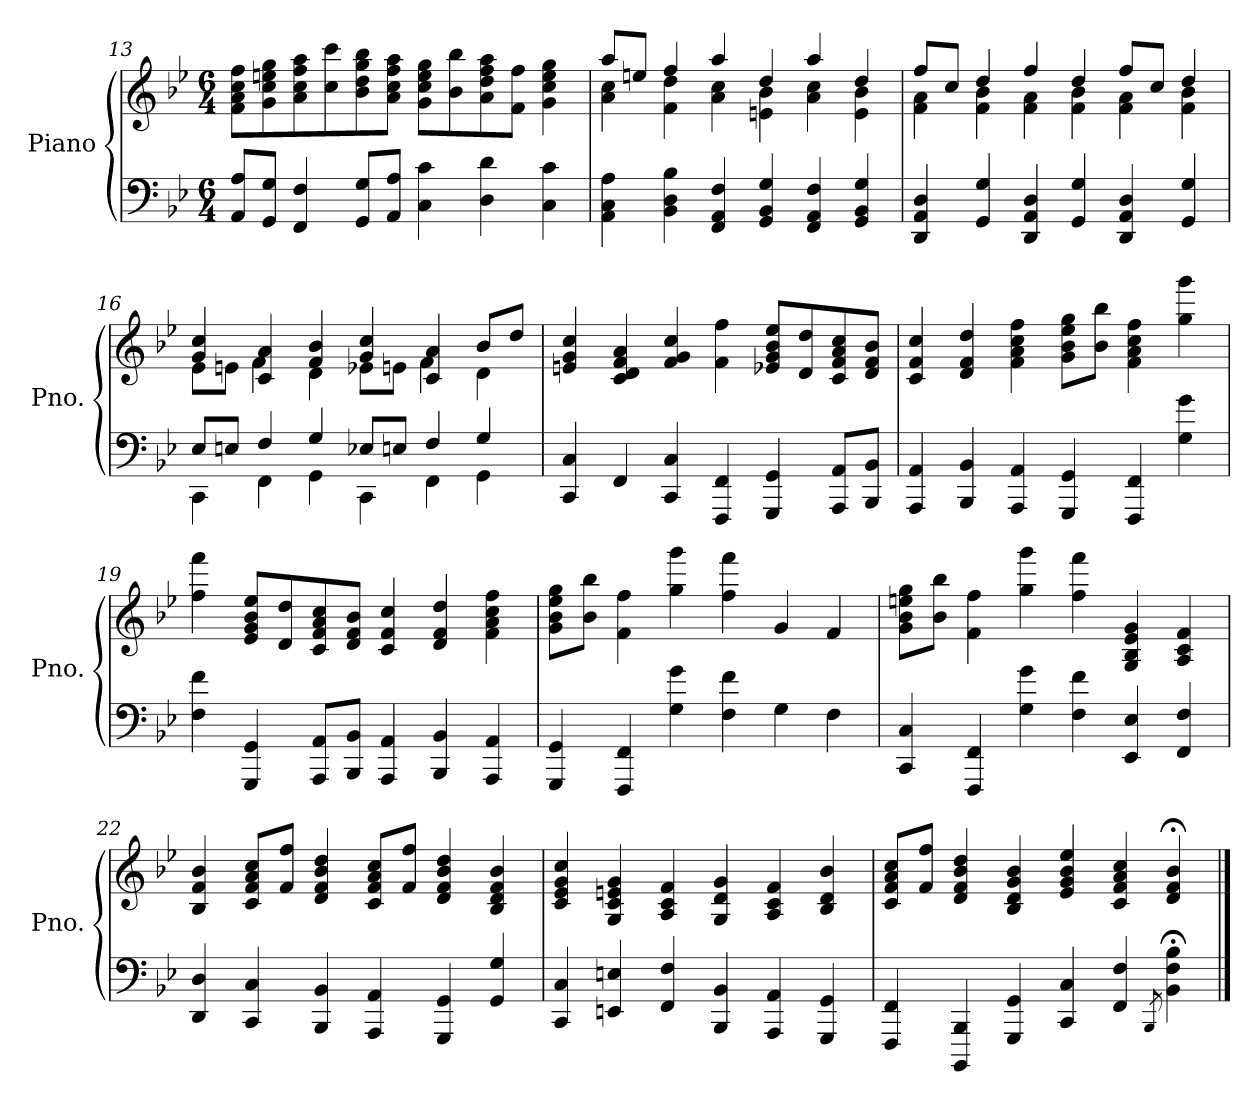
**kern	**kern
*part1	*part1
*staff2	*staff1
*I"Piano	*
*I'Pno.	*
*clefF4	*clefG2
*k[b-e-]	*k[b-e-]
*B-:	*B-:
*M6/4	*M6/4
=13	=13
8AA/ 8A/L	8f\ 8a\ 8cc\ 8ff\L
8GG/ 8G/J	8g\ 8cc\ 8een\ 8gg\
4FF/ 4F/	8a\ 8cc\ 8ff\ 8aa\
.	8cc\ 8ccc\
8GG/ 8G/L	8b-\ 8dd\ 8gg\ 8bb-\
8AA/ 8A/J	8a\ 8cc\ 8ff\ 8aa\J
4C\ 4c\	8g\ 8cc\ 8ee\ 8gg\L
.	8b-\ 8bb-\
4D\ 4d\	8a\ 8dd\ 8ff\ 8aa\
.	8f\ 8ff\J
4C\ 4c\	4g\ 4cc\ 4ee\ 4gg\
=14	=14
*	*^
4AA\ 4C\ 4A\	8aa/L	4a\ 4cc\
.	8een/J	.
4BB-\ 4D\ 4B-\	4ff/	4f\ 4dd\
4FF/ 4AA/ 4F/	4aa/	4a\ 4cc\
4GG/ 4BB-/ 4G/	4dd/	4en\ 4b-\
4FF/ 4AA/ 4F/	4aa/	4a\ 4cc\
4GG/ 4BB-/ 4G/	4dd/	4e\ 4b-\
=15	=15	=15
4DD/ 4AA/ 4D/	8ff/L	4f\ 4a\
.	8cc/J	.
4GG/ 4G/	4dd/	4f\ 4b-\
4DD/ 4AA/ 4D/	4ff/	4f\ 4a\
4GG/ 4G/	4dd/	4f\ 4b-\
4DD/ 4AA/ 4D/	8ff/L	4f\ 4a\
.	8cc/J	.
4GG/ 4G/	4dd/	4f\ 4b-\
!!LO:LB:g=z	!!
=16	=16	=16
*^	*	*
8E-/L	4CC\	4g/ 4cc/	8e-\L
8En/J	.	.	8en\J
4F/	4FF\	4c/ 4a/	4f\
4G/	4GG\	4f/ 4b-/	4d\
8E-X/L	4CC\	4g/ 4cc/	8e-X\L
8En/J	.	.	8en\J
4F/	4FF\	4c/ 4a/	4f\
4G/	4GG\	8b-/L	4d\
.	.	8dd/J	.
*v	*v	*	*
*	*v	*v
=17	=17
4CC/ 4C/	4en/ 4g/ 4cc/
4FF/	4c/ 4d/ 4f/ 4a/
4CC/ 4C/	4f/ 4g/ 4cc/
4FFF/ 4FF/	4f\ 4ff\
4GGG/ 4GG/	8e-X/ 8g/ 8b-/ 8ee-/L
.	8d/ 8dd/
8AAA/ 8AA/L	8c/ 8f/ 8a/ 8cc/
8BBB-/ 8BB-/J	8d/ 8f/ 8b-/J
=18	=18
4AAA/ 4AA/	4c/ 4f/ 4cc/
4BBB-/ 4BB-/	4d/ 4f/ 4dd/
4AAA/ 4AA/	4f\ 4a\ 4cc\ 4ff\
4GGG/ 4GG/	8g\ 8b-\ 8ee-\ 8gg\L
.	8b-\ 8bb-\J
4FFF/ 4FF/	4f\ 4a\ 4cc\ 4ff\
4G\ 4g\	4gg\ 4ggg\
=19	=19
4F\ 4f\	4ff\ 4fff\
4GGG/ 4GG/	8e-/ 8g/ 8b-/ 8ee-/L
.	8d/ 8dd/
8AAA/ 8AA/L	8c/ 8f/ 8a/ 8cc/
8BBB-/ 8BB-/J	8d/ 8f/ 8b-/J
4AAA/ 4AA/	4c/ 4f/ 4cc/
4BBB-/ 4BB-/	4d/ 4f/ 4dd/
4AAA/ 4AA/	4f\ 4a\ 4cc\ 4ff\
!!LO:PB:g=z
=20	=20
4GGG/ 4GG/	8g\ 8b-\ 8ee-\ 8gg\L
.	8b-\ 8bb-\J
4FFF/ 4FF/	4f\ 4ff\
4G\ 4g\	4gg\ 4ggg\
4F\ 4f\	4ff\ 4fff\
4G\	4g/
4F\	4f/
=21	=21
4CC/ 4C/	8g\ 8b-\ 8een\ 8gg\L
.	8b-\ 8bb-\J
4FFF/ 4FF/	4f\ 4ff\
4G\ 4g\	4gg\ 4ggg\
4F\ 4f\	4ff\ 4fff\
4EE-/ 4E-/	4G/ 4B-/ 4e-/ 4g/
4FF/ 4F/	4A/ 4c/ 4f/
=22	=22
4DD/ 4D/	4B-/ 4f/ 4b-/
4CC/ 4C/	8c/ 8f/ 8a/ 8cc/L
.	8f/ 8ff/J
4BBB-/ 4BB-/	4d/ 4f/ 4b-/ 4dd/
4AAA/ 4AA/	8c/ 8f/ 8a/ 8cc/L
.	8f/ 8ff/J
4GGG/ 4GG/	4d/ 4f/ 4b-/ 4dd/
4GG/ 4G/	4B-/ 4d/ 4f/ 4b-/
=23	=23
4CC/ 4C/	4c/ 4e-/ 4g/ 4cc/
4EEn/ 4En/	4G/ 4c/ 4en/ 4g/
4FF/ 4F/	4A/ 4c/ 4f/
4BBB-/ 4BB-/	4G/ 4d/ 4g/
4AAA/ 4AA/	4A/ 4c/ 4f/
4GGG/ 4GG/	4B-/ 4d/ 4b-/
=24	=24
4FFF/ 4FF/	8c/ 8f/ 8a/ 8cc/L
.	8f/ 8ff/J
4BBBB-/ 4BBB-/	4d/ 4f/ 4b-/ 4dd/
4GGG/ 4GG/	4B-/ 4d/ 4g/ 4b-/
4CC/ 4C/	4e-/ 4g/ 4b-/ 4ee-/
4FF/ 4F/	4c/ 4f/ 4a/ 4cc/
8qBBB-/	.
4BB-\;< 4F\;< 4B-\;<	4d/;< 4f/;< 4b-/;<
==	==
*-	*-
